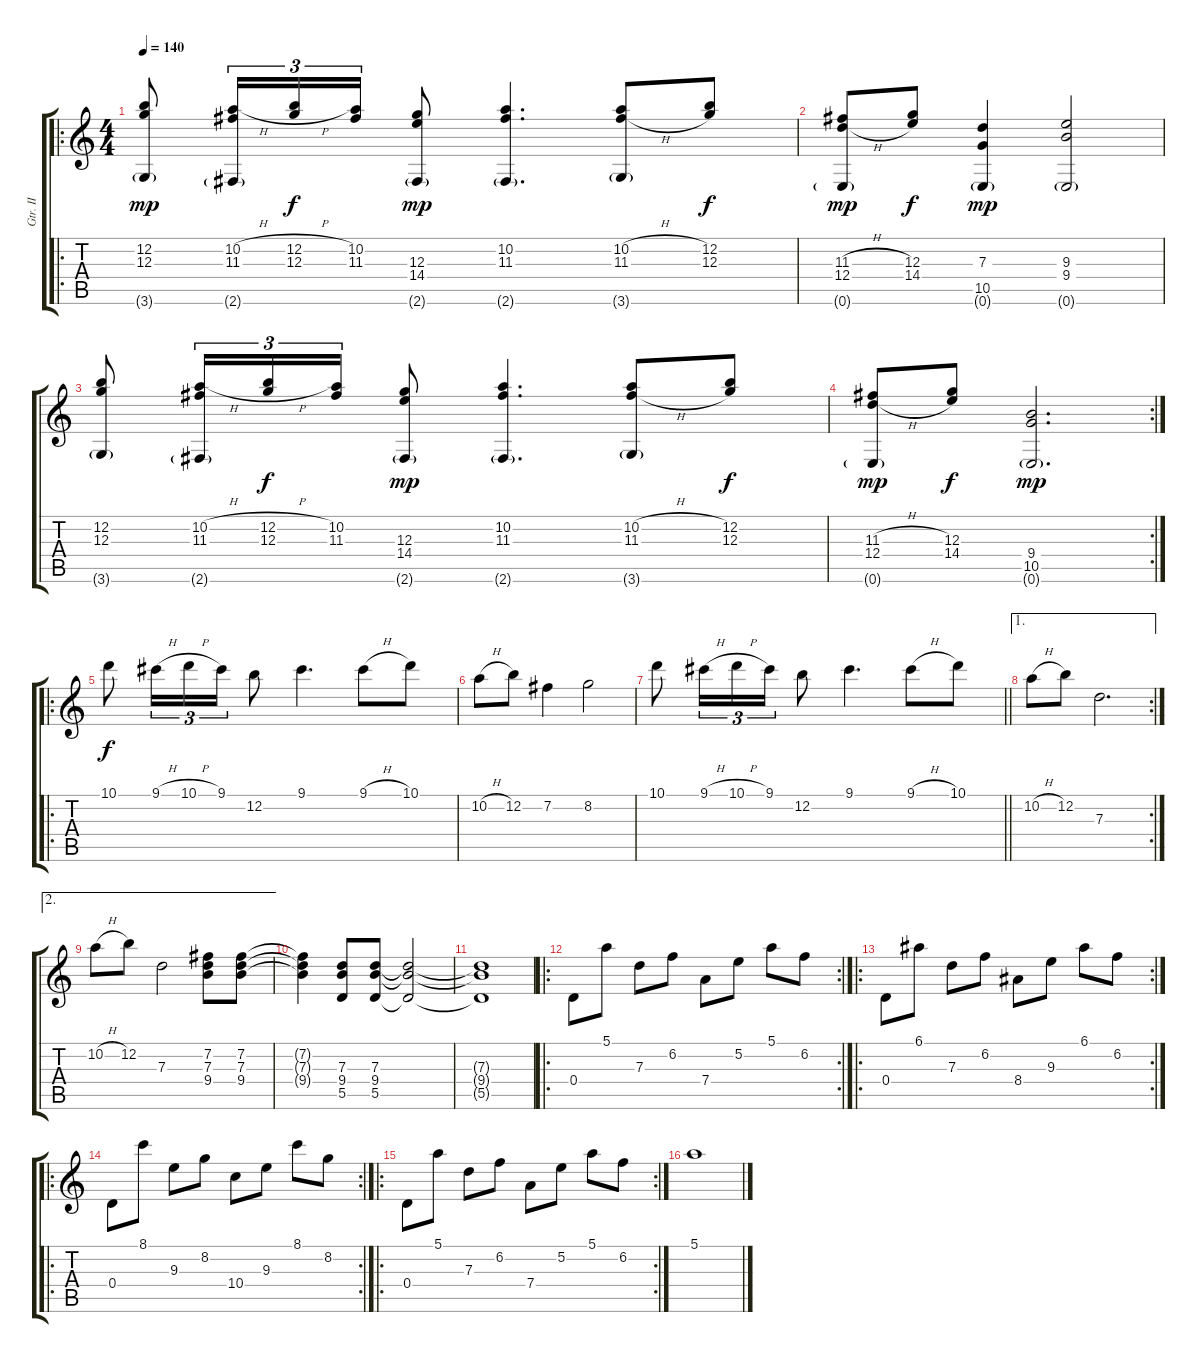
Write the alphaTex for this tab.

\track ("Gtr. II" "Gtr. II") {instrument acousticguitarsteel}
\staff {score tabs}
\tuning (E4 B3 G3 D3 A2 E2) {hide}
\ro
\ts (4 4)
\tempo 140
\clef g2
\ks c
(12.2 12.3 3.6{g}).8{dy mp instrument acousticguitarsteel} (10.2{h} 11.3 2.6{g}).16{tu (3 2)} (12.2{h} 12.3).16{tu (3 2) dy f} (10.2 11.3).16{tu (3 2)} (12.3 14.4 2.6{g}).8{dy mp} (10.2 11.3 2.6{g}).4{d} (10.2{h} 11.3{h} 3.6{g}).8 (12.2 12.3).8{dy f} |
(11.3{h} 12.4{h} 0.6{g}).8{dy mp} (12.3 14.4).8{dy f} (7.3 10.5 0.6{g}).4{dy mp} (9.3 9.4 0.6{g}).2 |
(12.2 12.3 3.6{g}).8 (10.2{h} 11.3 2.6{g}).16{tu (3 2)} (12.2{h} 12.3).16{tu (3 2) dy f} (10.2 11.3).16{tu (3 2)} (12.3 14.4 2.6{g}).8{dy mp} (10.2 11.3 2.6{g}).4{d} (10.2{h} 11.3{h} 3.6{g}).8 (12.2 12.3).8{dy f} |
\rc 2
(11.3{h} 12.4{h} 0.6{g}).8{dy mp} (12.3 14.4).8{dy f} (9.4 10.5 0.6{g}).2{d dy mp} |
\ro
10.1.8{dy f} 9.1{h}.16{tu (3 2)} 10.1{h}.16{tu (3 2)} 9.1.16{tu (3 2)} 12.2.8 9.1.4{d} 9.1{h}.8 10.1.8 |
10.2{h}.8 12.2.8 7.2.4 8.2.2 |
\barLineRight lightlight
10.1.8 9.1{h}.16{tu (3 2)} 10.1{h}.16{tu (3 2)} 9.1.16{tu (3 2)} 12.2.8 9.1.4{d} 9.1{h}.8 10.1.8 |
\ae 1
\rc 2
10.2{h}.8 12.2.8 7.3.2{d} |
\ae 2
10.2{h}.8 12.2.8 7.3.2 (7.2 7.3 9.4).8 (7.2 7.3 9.4).8 |
(7.2{t} 7.3{t} 9.4{t}).4 (7.3 9.4 5.5).8 (7.3 9.4 5.5).8 (7.3{t} 9.4{t} 5.5{t}).2 |
(7.3{t} 9.4{t} 5.5{t}).1 |
\ro
\rc 2
0.4.8 5.1.8 7.3.8 6.2.8 7.4.8 5.2.8 5.1.8 6.2.8 |
\ro
\rc 2
0.4.8 6.1.8 7.3.8 6.2.8 8.4.8 9.3.8 6.1.8 6.2.8 |
\ro
\rc 2
0.4.8 8.1.8 9.3.8 8.2.8 10.4.8 9.3.8 8.1.8 8.2.8 |
\ro
\rc 2
0.4.8 5.1.8 7.3.8 6.2.8 7.4.8 5.2.8 5.1.8 6.2.8 |
5.1.1
